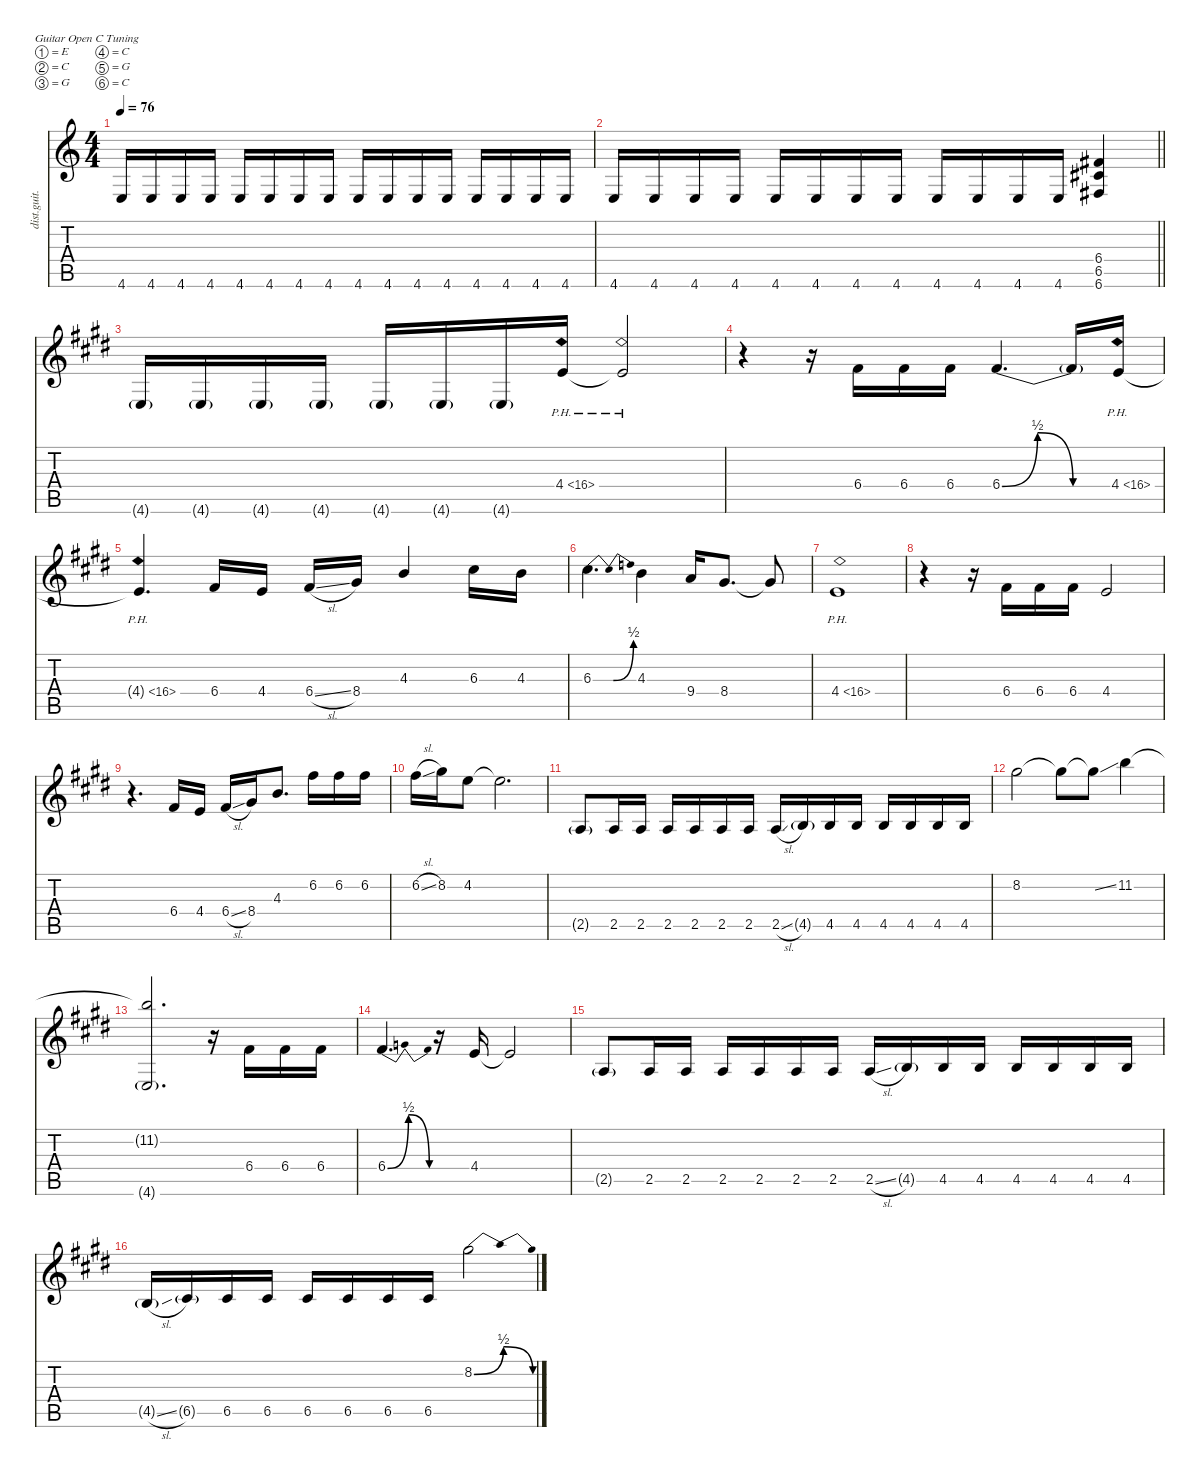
\defaultSystemsLayout 4
\hideDynamics
\bracketExtendMode nobrackets
\otherSystemsTrackNameOrientation horizontal
\track ("Guitar 1" "dist.guit.") {defaultSystemsLayout 4 instrument distortionguitar}
\staff {score tabs}
\tuning (E4 C4 G3 C3 G2 C2)
\ts (4 4)
\tempo 76
\clef g2
\ks c
4.6.16{dy f beam Up} 4.6.16{beam Up} 4.6.16{beam Up} 4.6.16{beam Up} 4.6.16{beam Up} 4.6.16{beam Up} 4.6.16{beam Up} 4.6.16{beam Up} 4.6.16{beam Up} 4.6.16{beam Up} 4.6.16{beam Up} 4.6.16{beam Up} 4.6.16{beam Up} 4.6.16{beam Up} 4.6.16{beam Up} 4.6.16{beam Up} |
\barLineRight lightlight
4.6.16{beam Up} 4.6.16{beam Up} 4.6.16{beam Up} 4.6.16{beam Up} 4.6.16{beam Up} 4.6.16{beam Up} 4.6.16{beam Up} 4.6.16{beam Up} 4.6.16{beam Up} 4.6.16{beam Up} 4.6.16{beam Up} 4.6.16{beam Up} (6.4{acc #} 6.5{acc #} 6.6{acc #}).4{beam Up} |
\ks e
4.6{g acc forcenatural}.16{dy ppp beam Up} 4.6{g acc forcenatural}.16{beam Up} 4.6{g acc forcenatural}.16{beam Up} 4.6{g acc forcenatural}.16{beam Up} 4.6{g acc forcenatural}.16{beam Up} 4.6{g acc forcenatural}.16{beam Up} 4.6{g acc forcenatural}.16{beam Up} 4.4{ph 12 acc forcenatural}.16{dy f beam Up} 4.4{ph 12 t acc forcenatural}.2{beam Up} |
r.4{beam Down} r.16{beam Down} 6.4{acc #}.16{beam Up} 6.4{acc #}.16{beam Up} 6.4{acc #}.16{beam Up} 6.4{be (bendrelease 7.8 0 19.2 2 30 2 43.8 0) acc #}.4{d beam Up} 6.4{be (hold 0 0 60 0) t acc #}.16{beam Up} 4.4{ph 12 acc forcenatural}.16{beam Up} |
4.4{ph 12 t acc forcenatural}.4{d beam Up} 6.4{acc #}.16{beam Up} 4.4{acc forcenatural}.16{beam Up} 6.4{sl acc #}.16{beam Up} 8.4{acc #}.16{beam Up} 4.3{acc forcenatural}.4{beam Up} 6.3{acc #}.16{beam Down} 4.3{acc forcenatural}.16{beam Down} |
6.3{be (bendrelease 0 0 11.0000004 2 19.999999199999998 2 4.999999799999999 0) acc #}.4{d beam Down} 4.3{acc forcenatural}.4{beam Down} 9.4{acc forcenatural}.16{beam Up} 8.4{acc #}.8{d beam Up} 8.4{t acc #}.8{beam Up} |
4.4{ph 12 acc forcenatural}.1{beam Up} |
r.4{beam Down} r.16{beam Down} 6.4{acc #}.16{beam Up} 6.4{acc #}.16{beam Up} 6.4{acc #}.16{beam Up} 4.4{acc forcenatural}.2{beam Up} |
r.4{d beam Down} 6.4{acc #}.16{beam Up} 4.4{acc forcenatural}.16{beam Up} 6.4{sl acc #}.16{beam Up} 8.4{acc #}.16{beam Up} 4.3{acc forcenatural}.8{d beam Up} 6.2{acc #}.16{beam Down} 6.2{acc #}.16{beam Down} 6.2{acc #}.16{beam Down} |
6.2{sl acc #}.16{beam Down} 8.2{acc #}.16{beam Down} 4.2{acc forcenatural}.8{beam Down} 4.2{t acc forcenatural}.2{d beam Down} |
2.5{g acc forcenatural}.8{dy ppp beam Up} 2.5{acc forcenatural}.16{beam Up} 2.5{acc forcenatural}.16{beam Up} 2.5{acc forcenatural}.16{beam Up} 2.5{acc forcenatural}.16{beam Up} 2.5{acc forcenatural}.16{beam Up} 2.5{acc forcenatural}.16{beam Up} 2.5{sl acc forcenatural}.16{beam Up} 4.5{g acc forcenatural}.16{beam Up} 4.5{acc forcenatural}.16{beam Up} 4.5{acc forcenatural}.16{beam Up} 4.5{acc forcenatural}.16{beam Up} 4.5{acc forcenatural}.16{beam Up} 4.5{acc forcenatural}.16{beam Up} 4.5{acc forcenatural}.16{beam Up} |
8.2{acc #}.2{dy f beam Down} 8.2{t acc #}.8{beam Down} 8.2{ss t acc #}.8{beam Down} 11.2{acc forcenatural}.4{beam Down} |
(11.2{t acc forcenatural} 4.6{g acc forcenatural}).2{d dy ppp beam Up} r.16{beam Down} 6.4{acc #}.16{dy f beam Up} 6.4{acc #}.16{beam Up} 6.4{acc #}.16{beam Up} |
6.4{be (bendrelease 7.199999999999999 0 19.8 2 30 2 39.6 0) acc #}.4{d beam Up} r.16{beam Up} 4.4{acc forcenatural}.16{beam Up} 4.4{t acc forcenatural}.2{beam Up} |
2.5{g acc forcenatural}.8{dy ppp beam Up} 2.5{acc forcenatural}.16{beam Up} 2.5{acc forcenatural}.16{beam Up} 2.5{acc forcenatural}.16{beam Up} 2.5{acc forcenatural}.16{beam Up} 2.5{acc forcenatural}.16{beam Up} 2.5{acc forcenatural}.16{beam Up} 2.5{sl acc forcenatural}.16{beam Up} 4.5{g acc forcenatural}.16{beam Up} 4.5{acc forcenatural}.16{beam Up} 4.5{acc forcenatural}.16{beam Up} 4.5{acc forcenatural}.16{beam Up} 4.5{acc forcenatural}.16{beam Up} 4.5{acc forcenatural}.16{beam Up} 4.5{acc forcenatural}.16{beam Up} |
4.5{sl g acc forcenatural}.16{beam Up} 6.5{g acc #}.16{beam Up} 6.5{acc #}.16{beam Up} 6.5{acc #}.16{beam Up} 6.5{acc #}.16{beam Up} 6.5{acc #}.16{beam Up} 6.5{acc #}.16{beam Up} 6.5{acc #}.16{beam Up} 8.2{be (bendrelease 0 0 30 2 30 2 60 0) acc #}.2{dy f beam Down}
